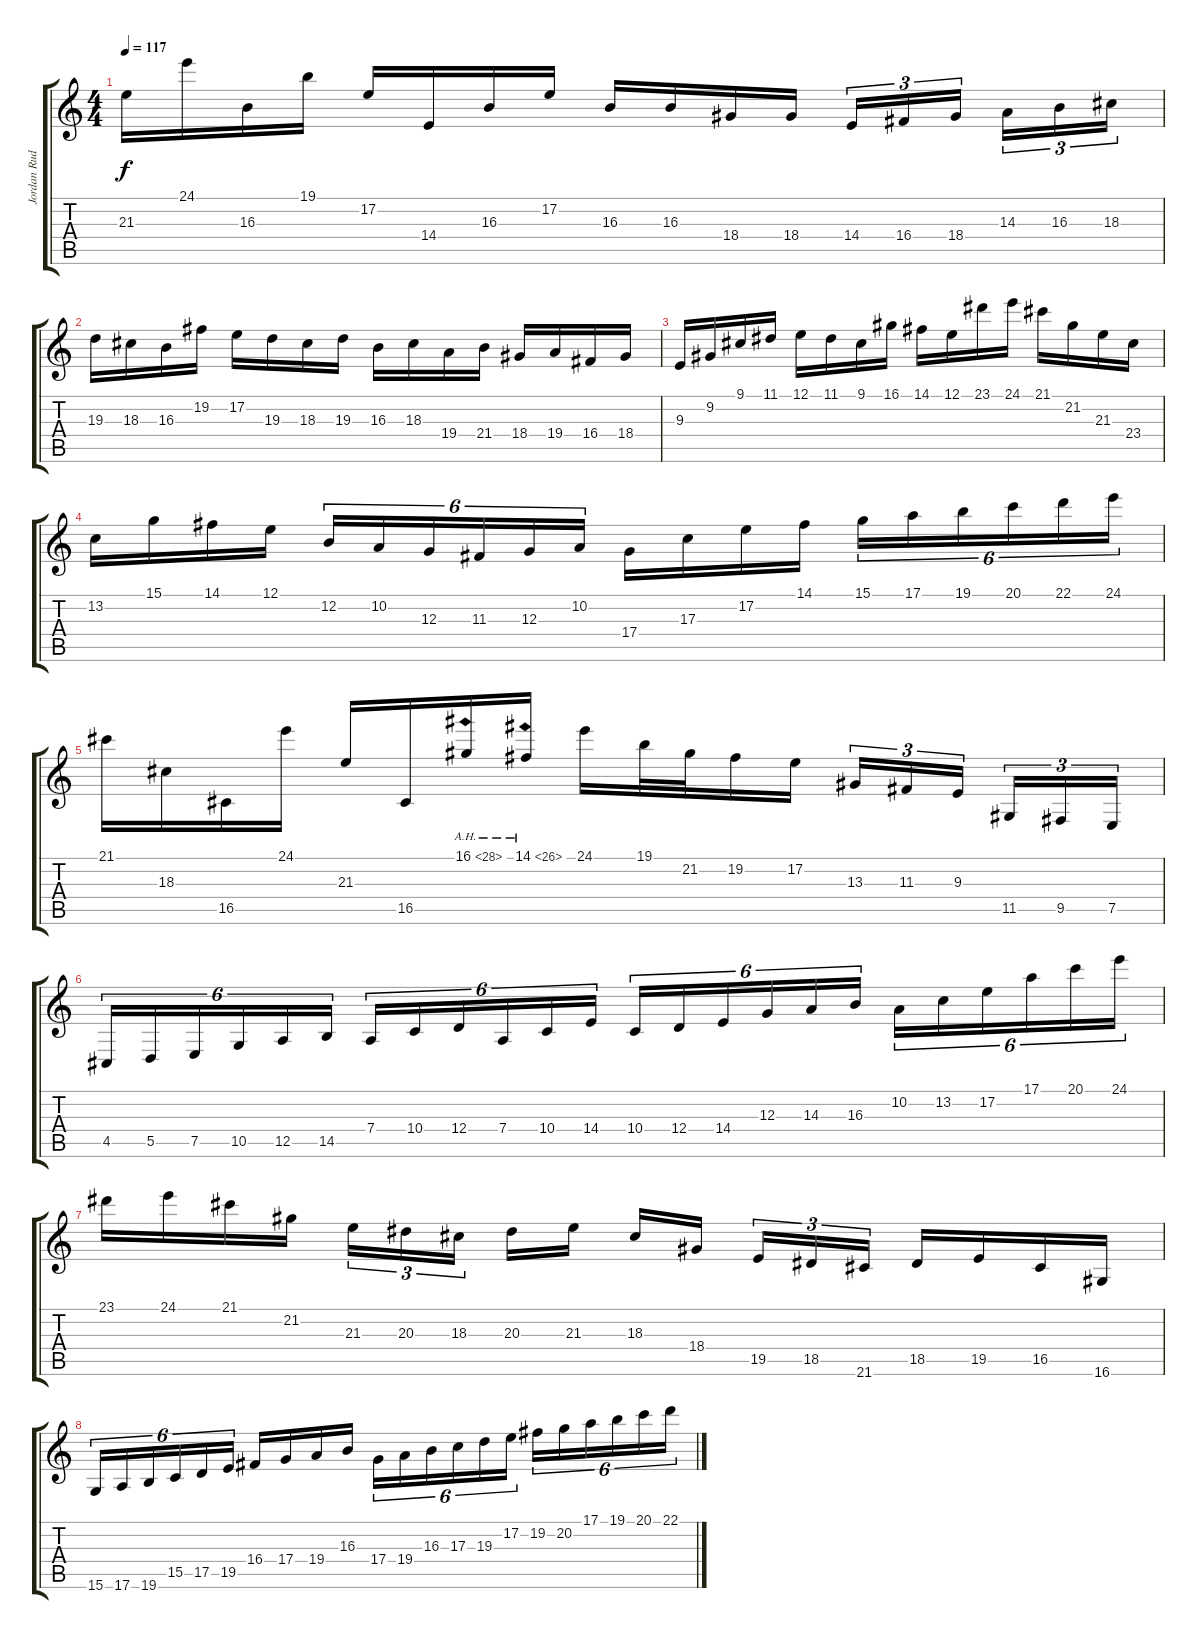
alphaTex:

\track ("Jordan Rudess" "Jordan Rud") {instrument lead1square}
\staff {score tabs}
\tuning (E4 B3 G3 D3 A2 E2) {hide}
\ts (4 4)
\tempo 117
\clef g2
\ks c
21.3.16{dy f} 24.1.16 16.3.16 19.1.16 17.2.16 14.4.16 16.3.16 17.2.16 16.3.16 16.3.16 18.4.16 18.4.16 14.4.16{tu (3 2)} 16.4.16{tu (3 2)} 18.4.16{tu (3 2)} 14.3.16{tu (3 2)} 16.3.16{tu (3 2)} 18.3.16{tu (3 2)} |
19.3.16 18.3.16 16.3.16 19.2.16 17.2.16 19.3.16 18.3.16 19.3.16 16.3.16 18.3.16 19.4.16 21.4.16 18.4.16 19.4.16 16.4.16 18.4.16 |
9.3.16 9.2.16 9.1.16 11.1.16 12.1.16 11.1.16 9.1.16 16.1.16 14.1.16 12.1.16 23.1.16 24.1.16 21.1.16 21.2.16 21.3.16 23.4.16 |
13.2.16 15.1.16 14.1.16 12.1.16 12.2.16{tu (6 4)} 10.2.16{tu (6 4)} 12.3.16{tu (6 4)} 11.3.16{tu (6 4)} 12.3.16{tu (6 4)} 10.2.16{tu (6 4)} 17.4.16 17.3.16 17.2.16 14.1.16 15.1.16{tu (6 4)} 17.1.16{tu (6 4)} 19.1.16{tu (6 4)} 20.1.16{tu (6 4)} 22.1.16{tu (6 4)} 24.1.16{tu (6 4)} |
21.1.16 18.3.16 16.5.16 24.1.16 21.3.16 16.5.16 16.1{ah 12}.16 14.1{ah 12}.16 24.1.16 19.1.32 21.2.32 19.2.16 17.2.16 13.3.16{tu (3 2)} 11.3.16{tu (3 2)} 9.3.16{tu (3 2)} 11.5.16{tu (3 2)} 9.5.16{tu (3 2)} 7.5.16{tu (3 2)} |
4.5.16{tu (6 4)} 5.5.16{tu (6 4)} 7.5.16{tu (6 4)} 10.5.16{tu (6 4)} 12.5.16{tu (6 4)} 14.5.16{tu (6 4)} 7.4.16{tu (6 4)} 10.4.16{tu (6 4)} 12.4.16{tu (6 4)} 7.4.16{tu (6 4)} 10.4.16{tu (6 4)} 14.4.16{tu (6 4)} 10.4.16{tu (6 4)} 12.4.16{tu (6 4)} 14.4.16{tu (6 4)} 12.3.16{tu (6 4)} 14.3.16{tu (6 4)} 16.3.16{tu (6 4)} 10.2.16{tu (6 4)} 13.2.16{tu (6 4)} 17.2.16{tu (6 4)} 17.1.16{tu (6 4)} 20.1.16{tu (6 4)} 24.1.16{tu (6 4)} |
23.1.16 24.1.16 21.1.16 21.2.16 21.3.16{tu (3 2)} 20.3.16{tu (3 2)} 18.3.16{tu (3 2)} 20.3.16 21.3.16 18.3.16 18.4.16 19.5.16{tu (3 2)} 18.5.16{tu (3 2)} 21.6.16{tu (3 2)} 18.5.16 19.5.16 16.5.16 16.6.16 |
15.6.16{tu (6 4)} 17.6.16{tu (6 4)} 19.6.16{tu (6 4)} 15.5.16{tu (6 4)} 17.5.16{tu (6 4)} 19.5.16{tu (6 4)} 16.4.16 17.4.16 19.4.16 16.3.16 17.4.16{tu (6 4)} 19.4.16{tu (6 4)} 16.3.16{tu (6 4)} 17.3.16{tu (6 4)} 19.3.16{tu (6 4)} 17.2.16{tu (6 4)} 19.2.16{tu (6 4)} 20.2.16{tu (6 4)} 17.1.16{tu (6 4)} 19.1.16{tu (6 4)} 20.1.16{tu (6 4)} 22.1.16{tu (6 4)}
